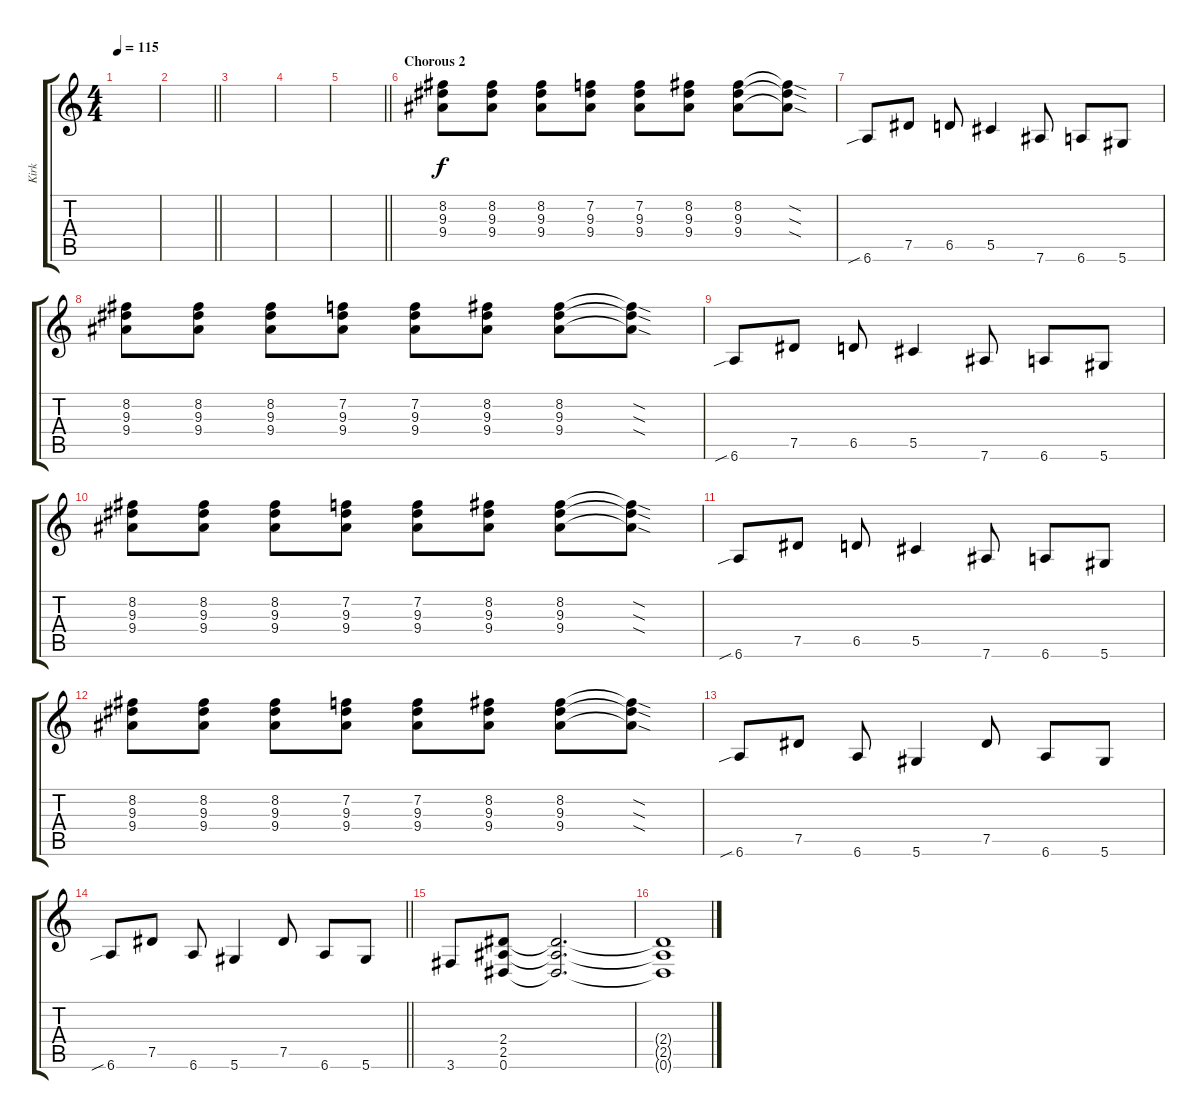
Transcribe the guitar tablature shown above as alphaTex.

\track ("Kirk" "Kirk") {instrument distortionguitar}
\staff {score tabs}
\tuning (Eb4 Bb3 Gb3 Db3 Ab2 Eb2) {hide}
\ts (4 4)
\tempo 115
\clef g2
\ks c
|
\barLineRight lightlight
|
|
|
\barLineRight lightlight
|
\section ("" "Chorous 2")
(8.2 9.3 9.4).8 (8.2 9.3 9.4).8 (8.2 9.3 9.4).8 (7.2 9.3 9.4).8 (7.2 9.3 9.4).8 (8.2 9.3 9.4).8 (8.2 9.3 9.4).8 (8.2{sod t} 9.3{sod t} 9.4{sod t}).8 |
6.6{sib}.8 7.5.8 6.5.8 5.5.4 7.6.8 6.6.8 5.6.8 |
(8.2 9.3 9.4).8 (8.2 9.3 9.4).8 (8.2 9.3 9.4).8 (7.2 9.3 9.4).8 (7.2 9.3 9.4).8 (8.2 9.3 9.4).8 (8.2 9.3 9.4).8 (8.2{sod t} 9.3{sod t} 9.4{sod t}).8 |
6.6{sib}.8 7.5.8 6.5.8 5.5.4 7.6.8 6.6.8 5.6.8 |
(8.2 9.3 9.4).8 (8.2 9.3 9.4).8 (8.2 9.3 9.4).8 (7.2 9.3 9.4).8 (7.2 9.3 9.4).8 (8.2 9.3 9.4).8 (8.2 9.3 9.4).8 (8.2{sod t} 9.3{sod t} 9.4{sod t}).8 |
6.6{sib}.8 7.5.8 6.5.8 5.5.4 7.6.8 6.6.8 5.6.8 |
(8.2 9.3 9.4).8 (8.2 9.3 9.4).8 (8.2 9.3 9.4).8 (7.2 9.3 9.4).8 (7.2 9.3 9.4).8 (8.2 9.3 9.4).8 (8.2 9.3 9.4).8 (8.2{sod t} 9.3{sod t} 9.4{sod t}).8 |
6.6{sib}.8 7.5.8 6.6.8 5.6.4 7.5.8 6.6.8 5.6.8 |
\barLineRight lightlight
6.6{sib}.8 7.5.8 6.6.8 5.6.4 7.5.8 6.6.8 5.6.8 |
\section ("" "")
3.6.8 (2.4 2.5 0.6).8 (2.4{t} 2.5{t} 0.6{t}).2{d} |
(2.4{t} 2.5{t} 0.6{t}).1
